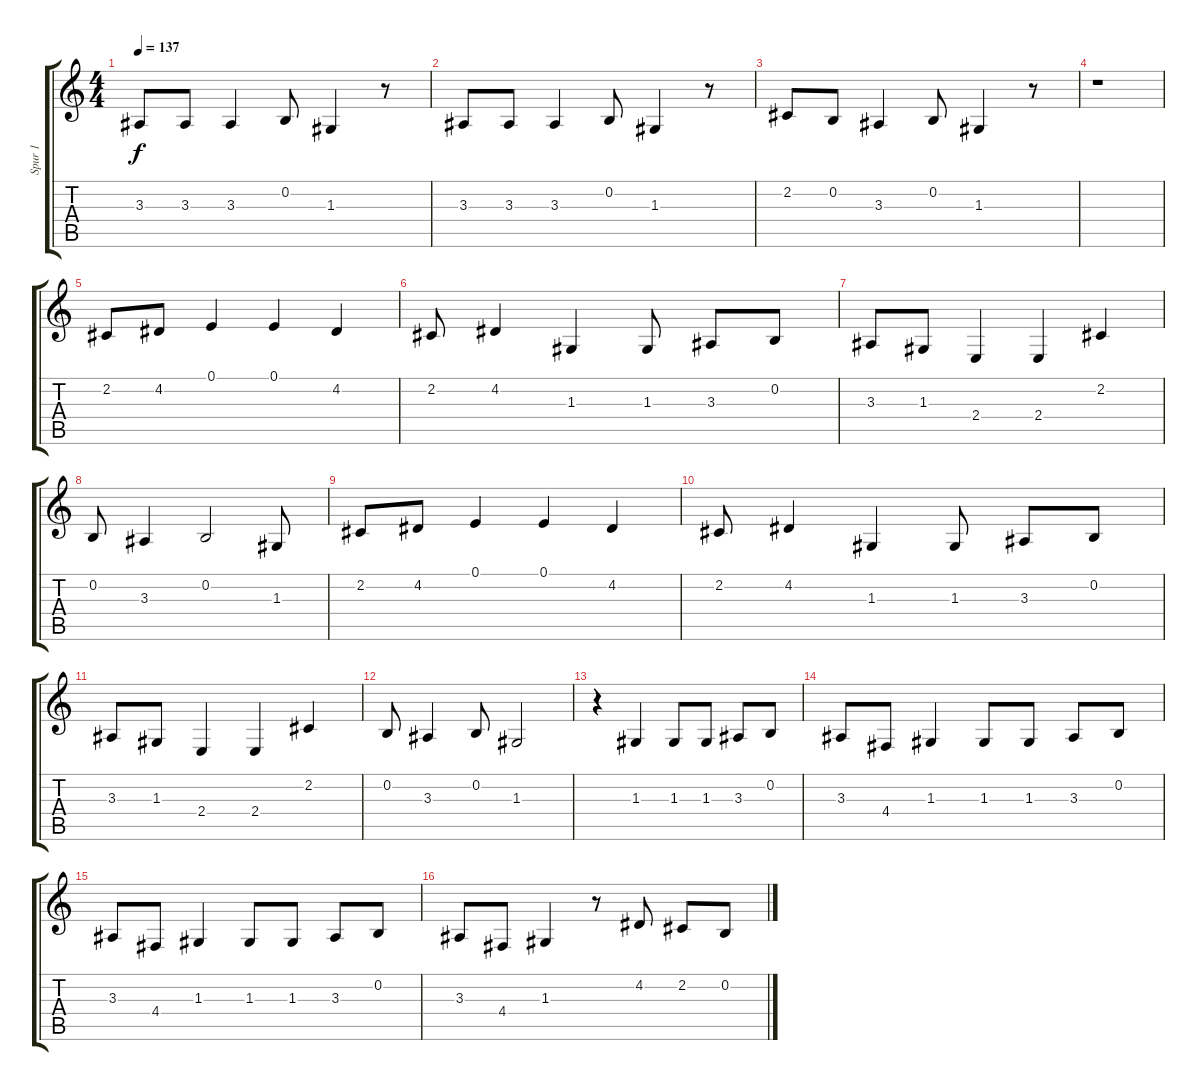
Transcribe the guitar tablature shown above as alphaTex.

\track ("Spur 1" "Spur 1") {instrument englishhorn}
\staff {score tabs}
\tuning (E4 B3 G3 D3 A2 E2) {hide}
\ts (4 4)
\tempo 137
\clef g2
\ks c
3.3.8{dy f} 3.3.8 3.3.4 0.2.8 1.3.4 r.8 |
3.3.8 3.3.8 3.3.4 0.2.8 1.3.4 r.8 |
2.2.8 0.2.8 3.3.4 0.2.8 1.3.4 r.8 |
r.1 |
2.2.8 4.2.8 0.1.4 0.1.4 4.2.4 |
2.2.8 4.2.4 1.3.4 1.3.8 3.3.8 0.2.8 |
3.3.8 1.3.8 2.4.4 2.4.4 2.2.4 |
0.2.8 3.3.4 0.2.2 1.3.8 |
2.2.8 4.2.8 0.1.4 0.1.4 4.2.4 |
2.2.8 4.2.4 1.3.4 1.3.8 3.3.8 0.2.8 |
3.3.8 1.3.8 2.4.4 2.4.4 2.2.4 |
0.2.8 3.3.4 0.2.8 1.3.2 |
r.4 1.3.4 1.3.8 1.3.8 3.3.8 0.2.8 |
3.3.8 4.4.8 1.3.4 1.3.8 1.3.8 3.3.8 0.2.8 |
3.3.8 4.4.8 1.3.4 1.3.8 1.3.8 3.3.8 0.2.8 |
3.3.8 4.4.8 1.3.4 r.8 4.2.8 2.2.8 0.2.8
